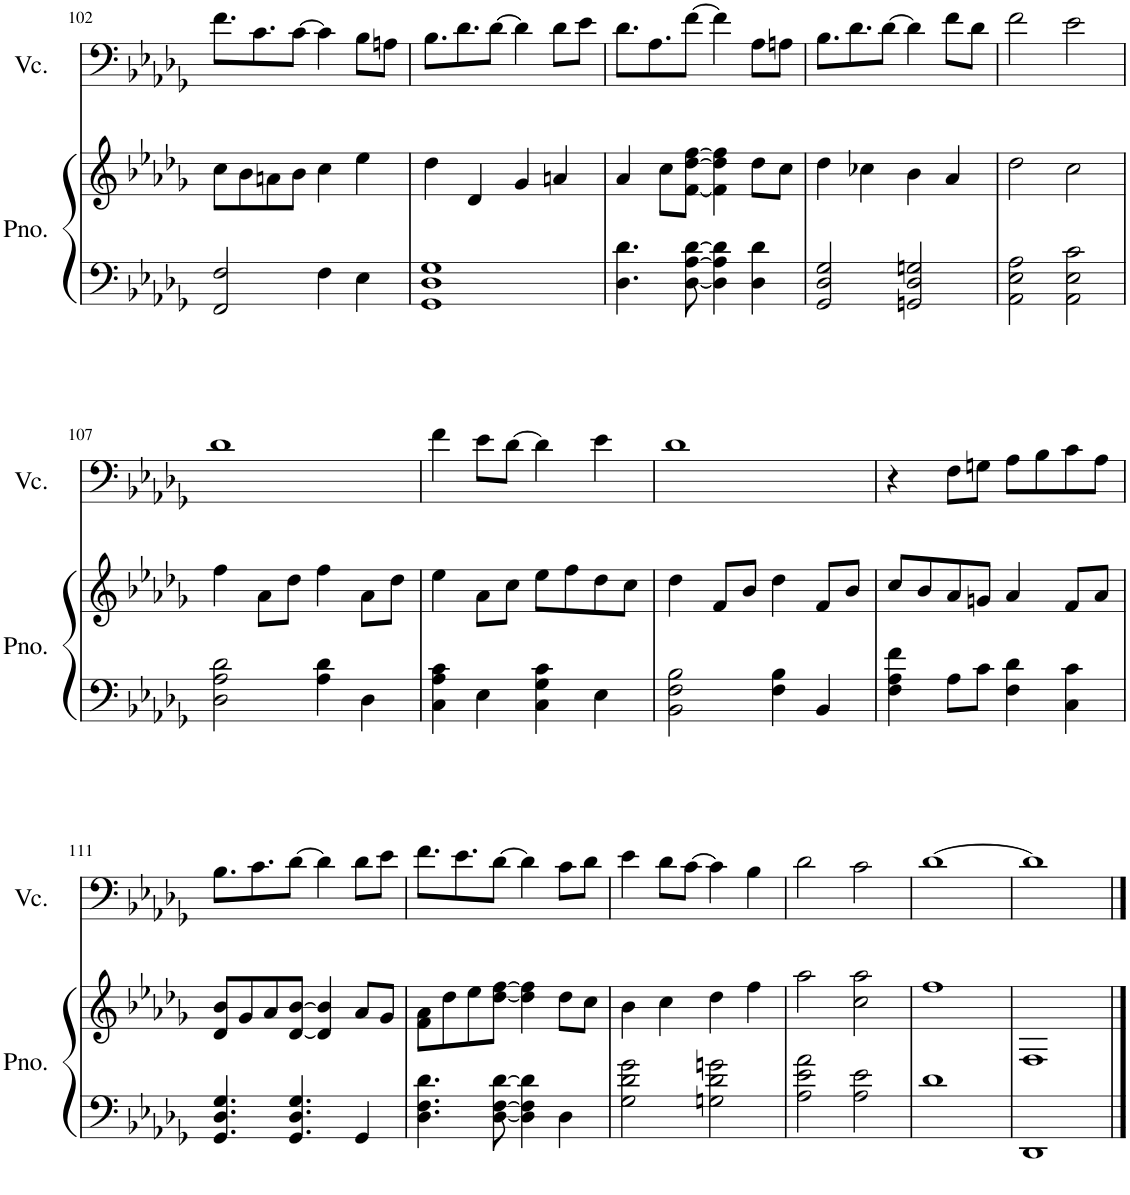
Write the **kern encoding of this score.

**kern	**kern	**kern
*part2	*part2	*part1
*staff3	*staff2	*staff1
*I"Piano	*	*I"Violoncello
*I'Pno.	*	*I'Vc.
!!LO:PB:g=z
*clefF4	*clefG2	*clefF4
*k[b-e-a-d-g-]	*k[b-e-a-d-g-]	*k[b-e-a-d-g-]
*M4/4	*M4/4	*M4/4
=102	=102	=102
2FF/ 2F/	8cc\L	8.f\L
.	8b-\	.
.	.	8.c\
.	8an\	.
.	8b-\J	[8c\J
4F\	4cc\	4c\]
4E-\	4ee-\	8B-\L
.	.	8An\J
=103	=103	=103
1GG- 1D- 1G-	4dd-\	8.B-\L
.	.	8.d-\
.	4d-/	.
.	.	[8d-\J
.	4g-/	4d-\]
.	4an/	8d-\L
.	.	8e-\J
=104	=104	=104
4.D-\ 4.d-\	4a-/	8.d-\L
.	.	8.A-\
.	8cc\L	.
[8D-\ [8A-\ [8d-\	[8f\ [8dd-\ [8ff\J	[8f\J
4D-\] 4A-\] 4d-\]	4f\] 4dd-\] 4ff\]	4f\]
4D-\ 4d-\	8dd-\L	8A-\L
.	8cc\J	8An\J
=105	=105	=105
2GG-/ 2D-/ 2G-/	4dd-\	8.B-\L
.	.	8.d-\
.	4cc-X\	.
.	.	[8d-\J
2GGn/ 2D-/ 2Gn/	4b-\	4d-\]
.	4a-/	8f\L
.	.	8d-\J
=106	=106	=106
2AA-\ 2E-\ 2A-\	2dd-\	2f\
2AA-\ 2E-\ 2c\	2cc\	2e-\
!!LO:LB:g=z
=107	=107	=107
2D-\ 2A-\ 2d-\	4ff\	1d-
.	8a-\L	.
.	8dd-\J	.
4A-\ 4d-\	4ff\	.
4D-\	8a-\L	.
.	8dd-\J	.
=108	=108	=108
4C\ 4A-\ 4c\	4ee-\	4f\
4E-\	8a-\L	8e-\L
.	8cc\J	[8d-\J
4C\ 4G-\ 4c\	8ee-\L	4d-\]
.	8ff\	.
4E-\	8dd-\	4e-\
.	8cc\J	.
=109	=109	=109
2BB-\ 2F\ 2B-\	4dd-\	1d-
.	8f/L	.
.	8b-/J	.
4F\ 4B-\	4dd-\	.
4BB-/	8f/L	.
.	8b-/J	.
=110	=110	=110
4F\ 4A-\ 4f\	8cc/L	4r
.	8b-/	.
8A-\L	8a-/	8F\L
8c\J	8gn/J	8Gn\J
4F\ 4d-\	4a-/	8A-\L
.	.	8B-\
4C\ 4c\	8f/L	8c\
.	8a-/J	8A-\J
!!LO:LB:g=z
=111	=111	=111
4.GG-/ 4.D-/ 4.G-/	8d-/ 8b-/L	8.B-\L
.	8g-/	.
.	.	8.c\
.	8a-/	.
4.GG-/ 4.D-/ 4.G-/	[8d-/ [8b-/J	[8d-\J
.	4d-/] 4b-/]	4d-\]
4GG-/	8a-/L	8d-\L
.	8g-/J	8e-\J
=112	=112	=112
4.D-\ 4.F\ 4.d-\	8f\ 8a-\L	8.f\L
.	8dd-\	.
.	.	8.e-\
.	8ee-\	.
[8D-\ [8F\ [8d-\	[8dd-\ [8ff\J	[8d-\J
4D-\] 4F\] 4d-\]	4dd-\] 4ff\]	4d-\]
4D-\	8dd-\L	8c\L
.	8cc\J	8d-\J
=113	=113	=113
2G-\ 2d-\ 2g-\	4b-\	4e-\
.	4cc\	8d-\L
.	.	[8c\J
2Gn\ 2d-\ 2gn\	4dd-\	4c\]
.	4ff\	4B-\
=114	=114	=114
2A-\ 2e-\ 2a-\	2aa-\	2d-\
2A-\ 2e-\	2cc\ 2aa-\	2c\
=115	=115	=115
1d-	1ff	[1d-
=116	=116	=116
1DD-	1F	1d-]
==	==	==
*-	*-	*-
